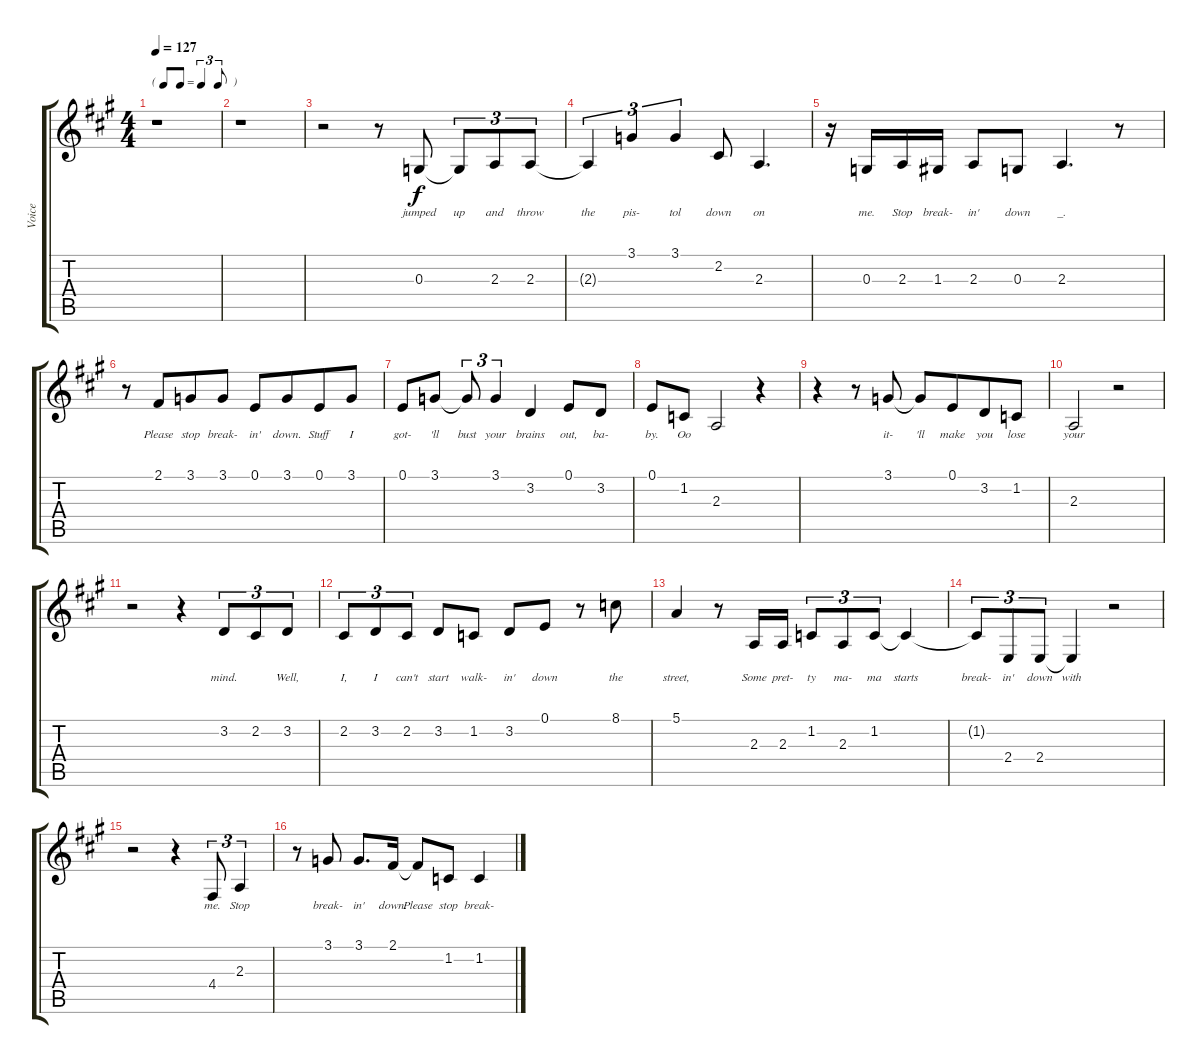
\track ("Voice" "Voice") {instrument trombone}
\staff {score tabs}
\tuning (E4 B3 G3 D3 A2 E2) {hide}
\ts (4 4)
\tf triplet8th
\tempo 127
\clef g2
\ks a
r.1{dy f} |
r.1 |
r.2 r.8 0.3.8{lyrics (0 "jumped") lyrics (1 "") lyrics (2 "") lyrics (3 "") lyrics (4 "")} 0.3{t}.8{tu (3 2) lyrics (0 "up") lyrics (1 "") lyrics (2 "") lyrics (3 "") lyrics (4 "")} 2.3.8{tu (3 2) lyrics (0 "and") lyrics (1 "") lyrics (2 "") lyrics (3 "") lyrics (4 "")} 2.3.8{tu (3 2) lyrics (0 "throw") lyrics (1 "") lyrics (2 "") lyrics (3 "") lyrics (4 "")} |
2.3{t}.4{tu (3 2) lyrics (0 "the") lyrics (1 "") lyrics (2 "") lyrics (3 "") lyrics (4 "")} 3.1.4{tu (3 2) lyrics (0 "pis-") lyrics (1 "") lyrics (2 "") lyrics (3 "") lyrics (4 "")} 3.1.4{tu (3 2) lyrics (0 "tol") lyrics (1 "") lyrics (2 "") lyrics (3 "") lyrics (4 "")} 2.2.8{lyrics (0 "down") lyrics (1 "") lyrics (2 "") lyrics (3 "") lyrics (4 "")} 2.3.4{d lyrics (0 "on") lyrics (1 "") lyrics (2 "") lyrics (3 "") lyrics (4 "")} |
r.16 0.3.16{lyrics (0 "me.") lyrics (1 "") lyrics (2 "") lyrics (3 "") lyrics (4 "")} 2.3.16{lyrics (0 "Stop") lyrics (1 "") lyrics (2 "") lyrics (3 "") lyrics (4 "")} 1.3.16{lyrics (0 "break-") lyrics (1 "") lyrics (2 "") lyrics (3 "") lyrics (4 "")} 2.3.8{lyrics (0 "in'") lyrics (1 "") lyrics (2 "") lyrics (3 "") lyrics (4 "")} 0.3.8{lyrics (0 "down") lyrics (1 "") lyrics (2 "") lyrics (3 "") lyrics (4 "")} 2.3.4{d lyrics (0 "_.") lyrics (1 "") lyrics (2 "") lyrics (3 "") lyrics (4 "")} r.8 |
r.8 2.1.8{lyrics (0 "Please") lyrics (1 "") lyrics (2 "") lyrics (3 "") lyrics (4 "") beam merge} 3.1.8{lyrics (0 "stop") lyrics (1 "") lyrics (2 "") lyrics (3 "") lyrics (4 "")} 3.1.8{lyrics (0 "break-") lyrics (1 "") lyrics (2 "") lyrics (3 "") lyrics (4 "")} 0.1.8{lyrics (0 "in'") lyrics (1 "") lyrics (2 "") lyrics (3 "") lyrics (4 "")} 3.1.8{lyrics (0 "down.") lyrics (1 "") lyrics (2 "") lyrics (3 "") lyrics (4 "") beam merge} 0.1.8{lyrics (0 "Stuff") lyrics (1 "") lyrics (2 "") lyrics (3 "") lyrics (4 "")} 3.1.8{lyrics (0 "I") lyrics (1 "") lyrics (2 "") lyrics (3 "") lyrics (4 "")} |
0.1.8{lyrics (0 "got-") lyrics (1 "") lyrics (2 "") lyrics (3 "") lyrics (4 "")} 3.1.8{lyrics (0 "'ll") lyrics (1 "") lyrics (2 "") lyrics (3 "") lyrics (4 "")} 3.1{t}.8{tu (3 2) lyrics (0 "bust") lyrics (1 "") lyrics (2 "") lyrics (3 "") lyrics (4 "")} 3.1.4{tu (3 2) lyrics (0 "your") lyrics (1 "") lyrics (2 "") lyrics (3 "") lyrics (4 "")} 3.2.4{lyrics (0 "brains") lyrics (1 "") lyrics (2 "") lyrics (3 "") lyrics (4 "")} 0.1.8{lyrics (0 "out,") lyrics (1 "") lyrics (2 "") lyrics (3 "") lyrics (4 "")} 3.2.8{lyrics (0 "ba-") lyrics (1 "") lyrics (2 "") lyrics (3 "") lyrics (4 "")} |
0.1.8{lyrics (0 "by.") lyrics (1 "") lyrics (2 "") lyrics (3 "") lyrics (4 "")} 1.2.8{lyrics (0 "Oo") lyrics (1 "") lyrics (2 "") lyrics (3 "") lyrics (4 "")} 2.3.2{lyrics (0 "") lyrics (1 "") lyrics (2 "") lyrics (3 "") lyrics (4 "")} r.4 |
r.4 r.8 3.1.8{lyrics (0 "it-") lyrics (1 "") lyrics (2 "") lyrics (3 "") lyrics (4 "")} 3.1{t}.8{lyrics (0 "'ll") lyrics (1 "") lyrics (2 "") lyrics (3 "") lyrics (4 "")} 0.1.8{lyrics (0 "make") lyrics (1 "") lyrics (2 "") lyrics (3 "") lyrics (4 "") beam merge} 3.2.8{lyrics (0 "you") lyrics (1 "") lyrics (2 "") lyrics (3 "") lyrics (4 "")} 1.2.8{lyrics (0 "lose") lyrics (1 "") lyrics (2 "") lyrics (3 "") lyrics (4 "")} |
2.3.2{lyrics (0 "your") lyrics (1 "") lyrics (2 "") lyrics (3 "") lyrics (4 "")} r.2 |
r.2 r.4 3.2.8{tu (3 2) lyrics (0 "mind.") lyrics (1 "") lyrics (2 "") lyrics (3 "") lyrics (4 "")} 2.2.8{tu (3 2) lyrics (0 "") lyrics (1 "") lyrics (2 "") lyrics (3 "") lyrics (4 "")} 3.2.8{tu (3 2) lyrics (0 "Well,") lyrics (1 "") lyrics (2 "") lyrics (3 "") lyrics (4 "")} |
2.2.8{tu (3 2) lyrics (0 "I,") lyrics (1 "") lyrics (2 "") lyrics (3 "") lyrics (4 "")} 3.2.8{tu (3 2) lyrics (0 "I") lyrics (1 "") lyrics (2 "") lyrics (3 "") lyrics (4 "")} 2.2.8{tu (3 2) lyrics (0 "can't") lyrics (1 "") lyrics (2 "") lyrics (3 "") lyrics (4 "")} 3.2.8{lyrics (0 "start") lyrics (1 "") lyrics (2 "") lyrics (3 "") lyrics (4 "") beam merge} 1.2.8{lyrics (0 "walk-") lyrics (1 "") lyrics (2 "") lyrics (3 "") lyrics (4 "") beam split} 3.2.8{lyrics (0 "in'") lyrics (1 "") lyrics (2 "") lyrics (3 "") lyrics (4 "") beam merge} 0.1.8{lyrics (0 "down") lyrics (1 "") lyrics (2 "") lyrics (3 "") lyrics (4 "")} r.8 8.1.8{lyrics (0 "the") lyrics (1 "") lyrics (2 "") lyrics (3 "") lyrics (4 "")} |
5.1.4{lyrics (0 "street,") lyrics (1 "") lyrics (2 "") lyrics (3 "") lyrics (4 "")} r.8 2.3.16{lyrics (0 "Some") lyrics (1 "") lyrics (2 "") lyrics (3 "") lyrics (4 "")} 2.3.16{lyrics (0 "pret-") lyrics (1 "") lyrics (2 "") lyrics (3 "") lyrics (4 "")} 1.2.8{tu (3 2) lyrics (0 "ty") lyrics (1 "") lyrics (2 "") lyrics (3 "") lyrics (4 "")} 2.3.8{tu (3 2) lyrics (0 "ma-") lyrics (1 "") lyrics (2 "") lyrics (3 "") lyrics (4 "")} 1.2.8{tu (3 2) lyrics (0 "ma") lyrics (1 "") lyrics (2 "") lyrics (3 "") lyrics (4 "")} 1.2{t}.4{lyrics (0 "starts") lyrics (1 "") lyrics (2 "") lyrics (3 "") lyrics (4 "")} |
1.2{t}.8{tu (3 2) lyrics (0 "break-") lyrics (1 "") lyrics (2 "") lyrics (3 "") lyrics (4 "")} 2.4.8{tu (3 2) lyrics (0 "in'") lyrics (1 "") lyrics (2 "") lyrics (3 "") lyrics (4 "")} 2.4.8{tu (3 2) lyrics (0 "down") lyrics (1 "") lyrics (2 "") lyrics (3 "") lyrics (4 "")} 2.4{t}.4{lyrics (0 "with") lyrics (1 "") lyrics (2 "") lyrics (3 "") lyrics (4 "")} r.2 |
r.2 r.4 4.4.8{tu (3 2) lyrics (0 "me.") lyrics (1 "") lyrics (2 "") lyrics (3 "") lyrics (4 "")} 2.3.4{tu (3 2) lyrics (0 "Stop") lyrics (1 "") lyrics (2 "") lyrics (3 "") lyrics (4 "")} |
r.8 3.1.8{lyrics (0 "break-") lyrics (1 "") lyrics (2 "") lyrics (3 "") lyrics (4 "")} 3.1.8{d lyrics (0 "in'") lyrics (1 "") lyrics (2 "") lyrics (3 "") lyrics (4 "")} 2.1.16{lyrics (0 "down.") lyrics (1 "") lyrics (2 "") lyrics (3 "") lyrics (4 "")} 2.1{t}.8{lyrics (0 "Please") lyrics (1 "") lyrics (2 "") lyrics (3 "") lyrics (4 "")} 1.2.8{lyrics (0 "stop") lyrics (1 "") lyrics (2 "") lyrics (3 "") lyrics (4 "")} 1.2.4{lyrics (0 "break-") lyrics (1 "") lyrics (2 "") lyrics (3 "") lyrics (4 "")}
